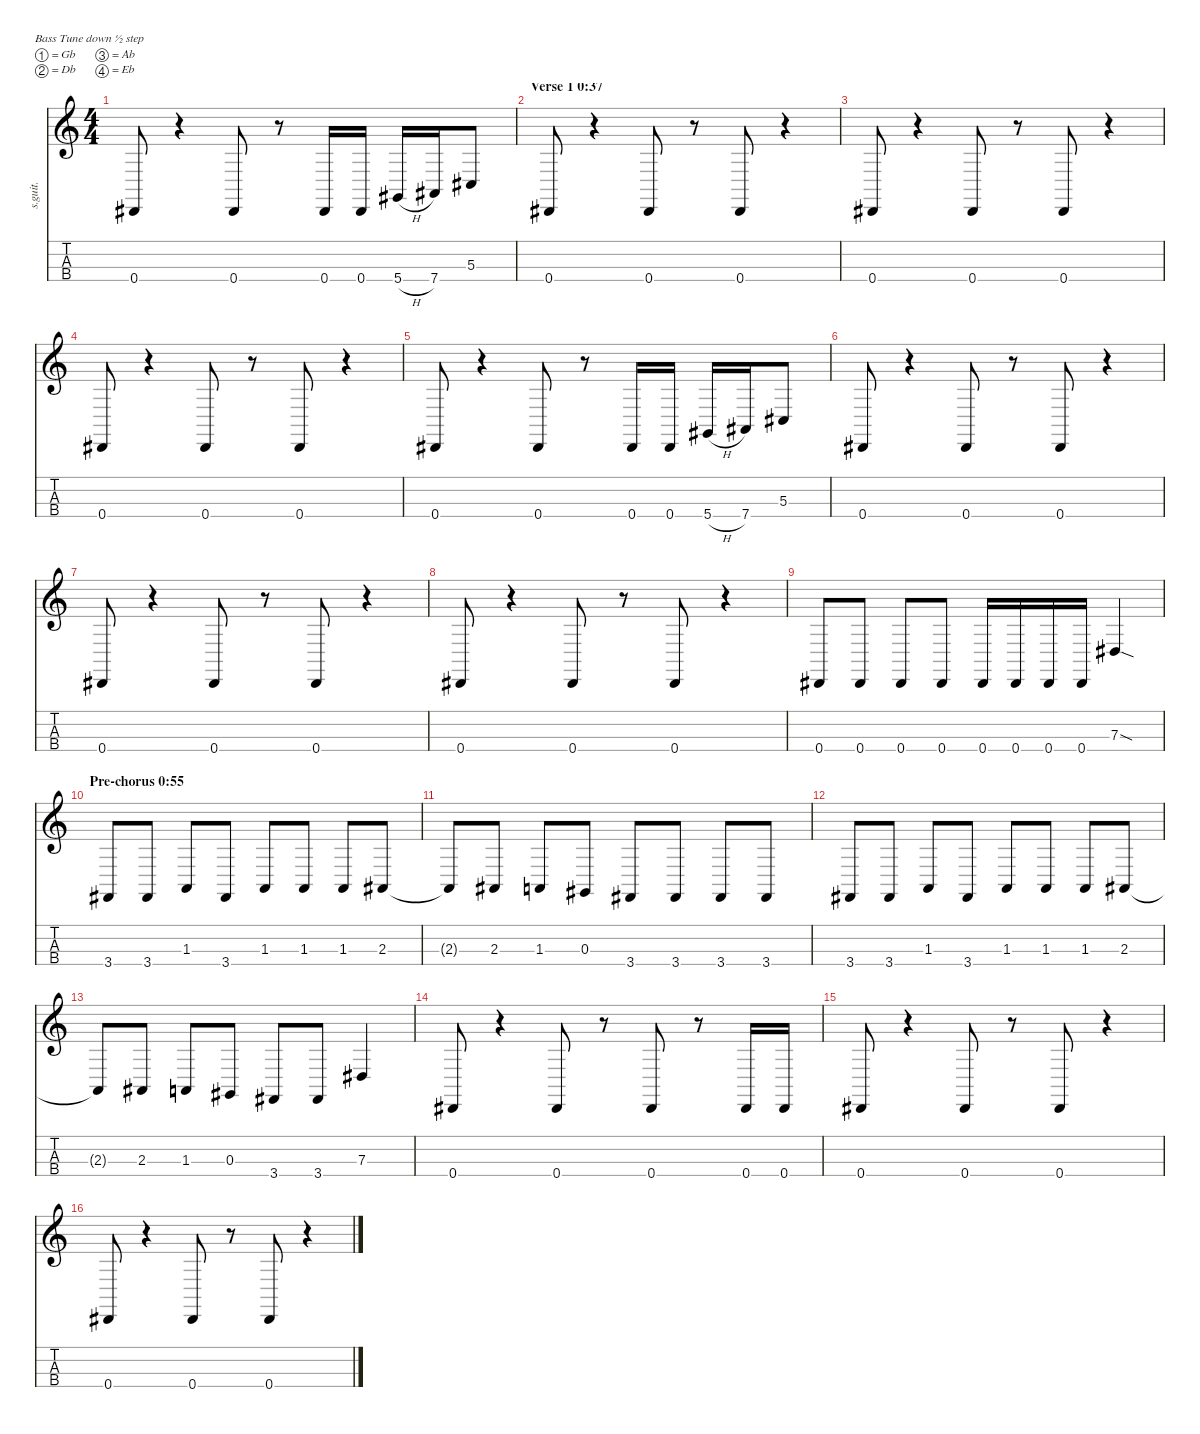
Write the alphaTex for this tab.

\defaultSystemsLayout 4
\hideDynamics
\bracketExtendMode nobrackets
\track ("Mike Starr - Bass" "s.guit.") {instrument electricbassfinger}
\staff {score tabs}
\tuning (Gb2 Db2 Ab1 Eb1)
\ts (4 4)
\tempo (106 hide)
\clef g2
\ks c
0.4{acc #}.8{dy ff} r.4 0.4{acc #}.8 r.8 0.4{acc #}.16 0.4{acc #}.16{dy f} 5.4{h acc #}.16{dy ff} 7.4{acc #}.16 5.3{acc #}.8 |
\section ("" "Verse 1 0:37")
\tempo (105 hide)
0.4{acc #}.8 r.4 0.4{acc #}.8 r.8 0.4{acc #}.8 r.4 |
0.4{acc #}.8 r.4 0.4{acc #}.8 r.8 0.4{acc #}.8 r.4 |
0.4{acc #}.8 r.4 0.4{acc #}.8 r.8 0.4{acc #}.8 r.4 |
0.4{acc #}.8 r.4 0.4{acc #}.8 r.8 0.4{acc #}.16 0.4{acc #}.16{dy f} 5.4{h acc #}.16{dy ff} 7.4{acc #}.16 5.3{acc #}.8 |
0.4{acc #}.8 r.4 0.4{acc #}.8 r.8 0.4{acc #}.8 r.4 |
0.4{acc #}.8 r.4 0.4{acc #}.8 r.8 0.4{acc #}.8 r.4 |
0.4{acc #}.8 r.4 0.4{acc #}.8 r.8 0.4{acc #}.8 r.4 |
0.4{acc #}.8 0.4{acc #}.8 0.4{acc #}.8 0.4{acc #}.8 0.4{acc #}.16 0.4{acc #}.16 0.4{acc #}.16 0.4{acc #}.16 7.3{sod acc #}.4 |
\section ("" "Pre-chorus 0:55")
\tempo (108 hide)
3.4{acc #}.8 3.4{acc #}.8 1.3.8 3.4{acc #}.8 1.3.8 1.3.8 1.3.8 2.3{acc #}.8 |
2.3{t acc #}.8 2.3{acc #}.8 1.3.8 0.3{acc #}.8 3.4{acc #}.8 3.4{acc #}.8 3.4{acc #}.8 3.4{acc #}.8 |
3.4{acc #}.8 3.4{acc #}.8 1.3.8 3.4{acc #}.8 1.3.8 1.3.8 1.3.8 2.3{acc #}.8 |
2.3{t acc #}.8 2.3{acc #}.8 1.3.8 0.3{acc #}.8 3.4{acc #}.8 3.4{acc #}.8 7.3{acc #}.4 |
0.4{acc #}.8 r.4 0.4{acc #}.8 r.8 0.4{acc #}.8 r.8 0.4{acc #}.16 0.4{acc #}.16 |
0.4{acc #}.8 r.4 0.4{acc #}.8 r.8 0.4{acc #}.8 r.4 |
0.4{acc #}.8 r.4 0.4{acc #}.8 r.8 0.4{acc #}.8 r.4
